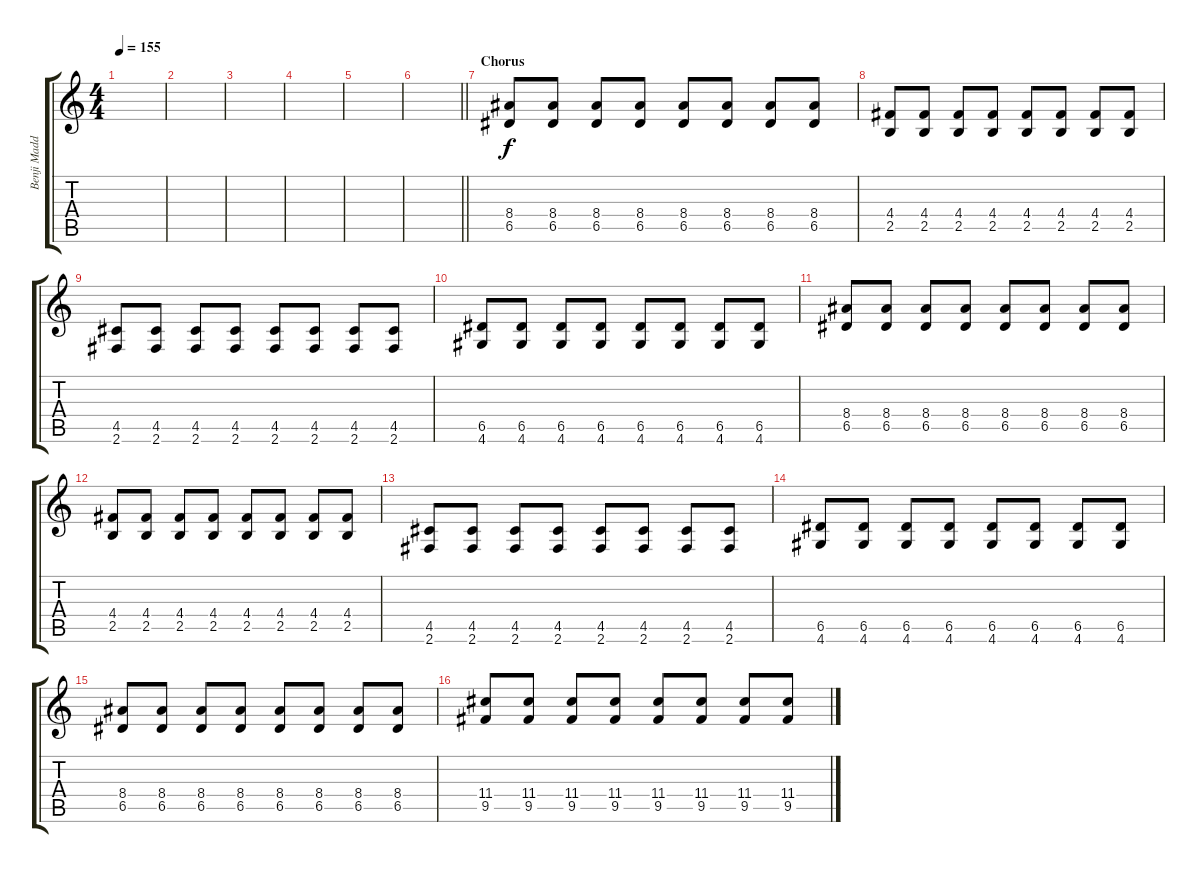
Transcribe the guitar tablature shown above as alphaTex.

\track ("Benji Madden [Rhythm Guitar]" "Benji Madd") {instrument distortionguitar}
\staff {score tabs}
\tuning (E4 B3 G3 D3 A2 E2) {hide}
\ts (4 4)
\tempo 155
\clef g2
\ks c
|
|
|
|
|
\barLineRight lightlight
|
\section ("" "Chorus")
(8.4 6.5).8 (8.4 6.5).8 (8.4 6.5).8 (8.4 6.5).8 (8.4 6.5).8 (8.4 6.5).8 (8.4 6.5).8 (8.4 6.5).8 |
(4.4 2.5).8 (4.4 2.5).8 (4.4 2.5).8 (4.4 2.5).8 (4.4 2.5).8 (4.4 2.5).8 (4.4 2.5).8 (4.4 2.5).8 |
(4.5 2.6).8 (4.5 2.6).8 (4.5 2.6).8 (4.5 2.6).8 (4.5 2.6).8 (4.5 2.6).8 (4.5 2.6).8 (4.5 2.6).8 |
(6.5 4.6).8 (6.5 4.6).8 (6.5 4.6).8 (6.5 4.6).8 (6.5 4.6).8 (6.5 4.6).8 (6.5 4.6).8 (6.5 4.6).8 |
(8.4 6.5).8 (8.4 6.5).8 (8.4 6.5).8 (8.4 6.5).8 (8.4 6.5).8 (8.4 6.5).8 (8.4 6.5).8 (8.4 6.5).8 |
(4.4 2.5).8 (4.4 2.5).8 (4.4 2.5).8 (4.4 2.5).8 (4.4 2.5).8 (4.4 2.5).8 (4.4 2.5).8 (4.4 2.5).8 |
(4.5 2.6).8 (4.5 2.6).8 (4.5 2.6).8 (4.5 2.6).8 (4.5 2.6).8 (4.5 2.6).8 (4.5 2.6).8 (4.5 2.6).8 |
(6.5 4.6).8 (6.5 4.6).8 (6.5 4.6).8 (6.5 4.6).8 (6.5 4.6).8 (6.5 4.6).8 (6.5 4.6).8 (6.5 4.6).8 |
(8.4 6.5).8 (8.4 6.5).8 (8.4 6.5).8 (8.4 6.5).8 (8.4 6.5).8 (8.4 6.5).8 (8.4 6.5).8 (8.4 6.5).8 |
(11.4 9.5).8 (11.4 9.5).8 (11.4 9.5).8 (11.4 9.5).8 (11.4 9.5).8 (11.4 9.5).8 (11.4 9.5).8 (11.4 9.5).8
